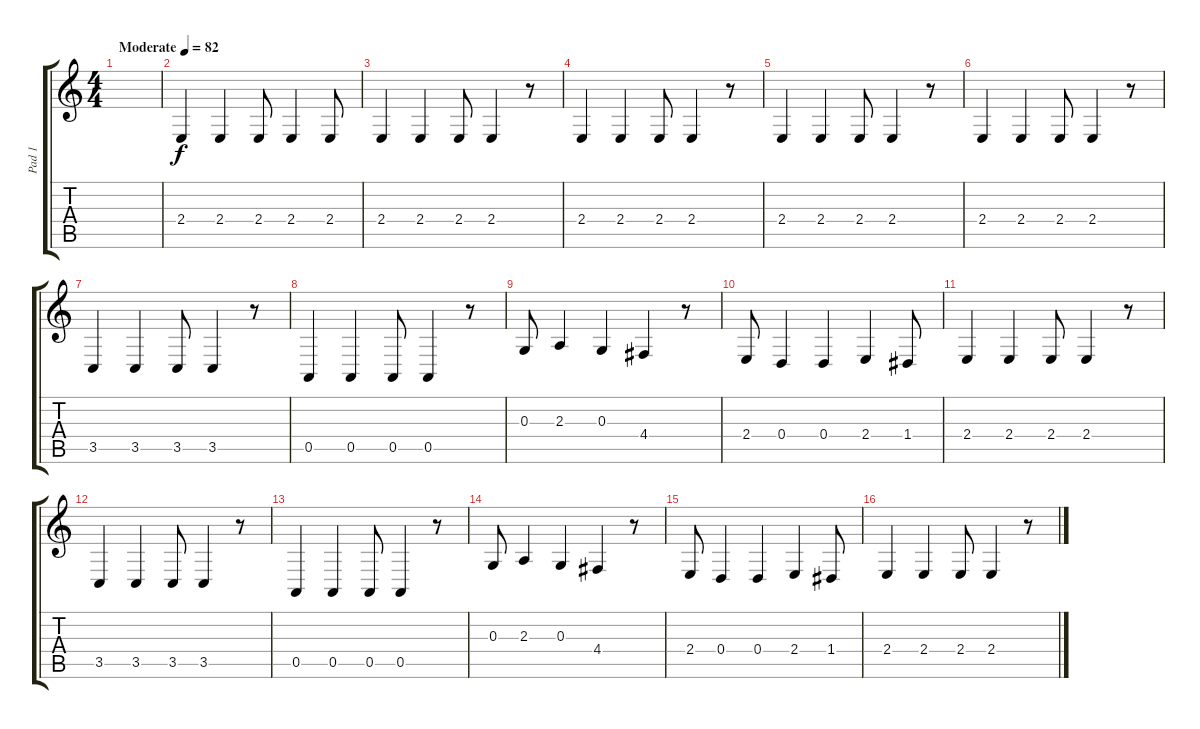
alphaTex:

\track ("Pad 1" "Pad 1") {instrument pad3polysynth}
\staff {score tabs}
\tuning (E4 B3 G3 D3 A2 E2) {hide}
\ts (4 4)
\tempo (82 "Moderate")
\clef g2
\ks c
|
2.4.4 2.4.4 2.4.8 2.4.4 2.4.8 |
2.4.4 2.4.4 2.4.8 2.4.4 r.8 |
2.4.4 2.4.4 2.4.8 2.4.4 r.8 |
2.4.4 2.4.4 2.4.8 2.4.4 r.8 |
2.4.4 2.4.4 2.4.8 2.4.4 r.8 |
3.5.4 3.5.4 3.5.8 3.5.4 r.8 |
0.5.4 0.5.4 0.5.8 0.5.4 r.8 |
0.3.8 2.3.4 0.3.4 4.4.4 r.8 |
2.4.8 0.4.4 0.4.4 2.4.4 1.4.8 |
2.4.4 2.4.4 2.4.8 2.4.4 r.8 |
3.5.4 3.5.4 3.5.8 3.5.4 r.8 |
0.5.4 0.5.4 0.5.8 0.5.4 r.8 |
0.3.8 2.3.4 0.3.4 4.4.4 r.8 |
2.4.8 0.4.4 0.4.4 2.4.4 1.4.8 |
2.4.4 2.4.4 2.4.8 2.4.4 r.8
